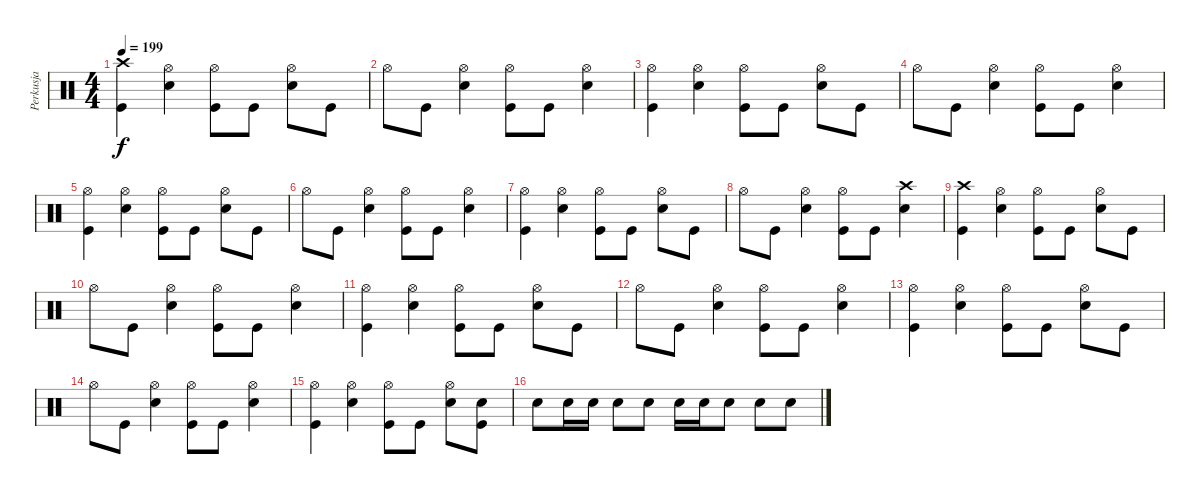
\track ("Perkusja" "Perkusja") {instrument percussion}
\staff {score}
\articulation defaults
\ts (4 4)
\tempo 199
\clef neutral
\ks c
("Kick (hit)" "Crash high (hit)").4{dy f} ("Hi-Hat (open)" "Snare (hit) 2").4 ("Hi-Hat (open)" "Kick (hit)").8 "Kick (hit)".8 ("Hi-Hat (open)" "Snare (hit) 2").8 "Kick (hit)".8 |
"Hi-Hat (open)".8 "Kick (hit)".8 ("Hi-Hat (open)" "Snare (hit) 2").4 ("Hi-Hat (open)" "Kick (hit)").8 "Kick (hit)".8 ("Hi-Hat (open)" "Snare (hit) 2").4 |
("Kick (hit)" "Hi-Hat (open)").4 ("Hi-Hat (open)" "Snare (hit) 2").4 ("Hi-Hat (open)" "Kick (hit)").8 "Kick (hit)".8 ("Hi-Hat (open)" "Snare (hit) 2").8 "Kick (hit)".8 |
"Hi-Hat (open)".8 "Kick (hit)".8 ("Hi-Hat (open)" "Snare (hit) 2").4 ("Hi-Hat (open)" "Kick (hit)").8 "Kick (hit)".8 ("Hi-Hat (open)" "Snare (hit) 2").4 |
("Kick (hit)" "Hi-Hat (open)").4 ("Hi-Hat (open)" "Snare (hit) 2").4 ("Hi-Hat (open)" "Kick (hit)").8 "Kick (hit)".8 ("Hi-Hat (open)" "Snare (hit) 2").8 "Kick (hit)".8 |
"Hi-Hat (open)".8 "Kick (hit)".8 ("Hi-Hat (open)" "Snare (hit) 2").4 ("Hi-Hat (open)" "Kick (hit)").8 "Kick (hit)".8 ("Hi-Hat (open)" "Snare (hit) 2").4 |
("Kick (hit)" "Hi-Hat (open)").4 ("Hi-Hat (open)" "Snare (hit) 2").4 ("Hi-Hat (open)" "Kick (hit)").8 "Kick (hit)".8 ("Hi-Hat (open)" "Snare (hit) 2").8 "Kick (hit)".8 |
"Hi-Hat (open)".8 "Kick (hit)".8 ("Hi-Hat (open)" "Snare (hit) 2").4 ("Hi-Hat (open)" "Kick (hit)").8 "Kick (hit)".8 ("Snare (hit) 2" "Crash high (hit)").4 |
("Kick (hit)" "Crash high (hit)").4 ("Hi-Hat (open)" "Snare (hit) 2").4 ("Hi-Hat (open)" "Kick (hit)").8 "Kick (hit)".8 ("Hi-Hat (open)" "Snare (hit) 2").8 "Kick (hit)".8 |
"Hi-Hat (open)".8 "Kick (hit)".8 ("Hi-Hat (open)" "Snare (hit) 2").4 ("Hi-Hat (open)" "Kick (hit)").8 "Kick (hit)".8 ("Hi-Hat (open)" "Snare (hit) 2").4 |
("Kick (hit)" "Hi-Hat (open)").4 ("Hi-Hat (open)" "Snare (hit) 2").4 ("Hi-Hat (open)" "Kick (hit)").8 "Kick (hit)".8 ("Hi-Hat (open)" "Snare (hit) 2").8 "Kick (hit)".8 |
"Hi-Hat (open)".8 "Kick (hit)".8 ("Hi-Hat (open)" "Snare (hit) 2").4 ("Hi-Hat (open)" "Kick (hit)").8 "Kick (hit)".8 ("Hi-Hat (open)" "Snare (hit) 2").4 |
("Kick (hit)" "Hi-Hat (open)").4 ("Hi-Hat (open)" "Snare (hit) 2").4 ("Hi-Hat (open)" "Kick (hit)").8 "Kick (hit)".8 ("Hi-Hat (open)" "Snare (hit) 2").8 "Kick (hit)".8 |
"Hi-Hat (open)".8 "Kick (hit)".8 ("Hi-Hat (open)" "Snare (hit) 2").4 ("Hi-Hat (open)" "Kick (hit)").8 "Kick (hit)".8 ("Hi-Hat (open)" "Snare (hit) 2").4 |
("Kick (hit)" "Hi-Hat (open)").4 ("Hi-Hat (open)" "Snare (hit) 2").4 ("Hi-Hat (open)" "Kick (hit)").8 "Kick (hit)".8 ("Hi-Hat (open)" "Snare (hit) 2").8 ("Snare (hit) 2" "Kick (hit)").8 |
"Snare (hit) 2".8 "Snare (hit) 2".16 "Snare (hit) 2".16 "Snare (hit) 2".8 "Snare (hit) 2".8 "Snare (hit) 2".16 "Snare (hit) 2".16 "Snare (hit) 2".8 "Snare (hit) 2".8 "Snare (hit) 2".8
